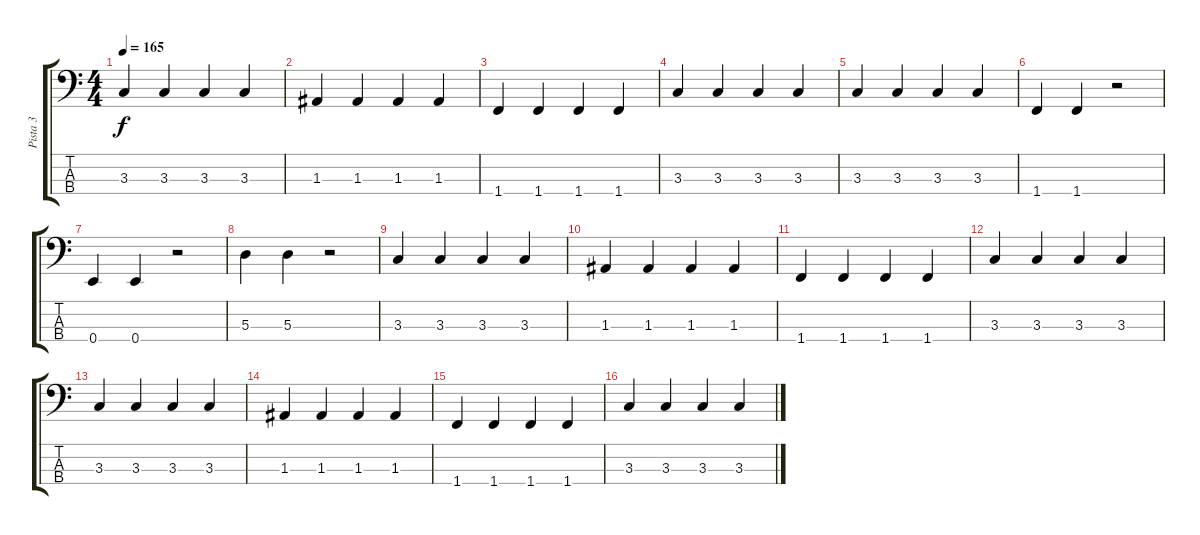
\track ("Pista 3" "Pista 3") {instrument electricbassfinger}
\staff {score tabs}
\tuning (G2 D2 A1 E1) {hide}
\ts (4 4)
\tempo 165
\clef f4
\ks c
3.3.4{dy f} 3.3.4 3.3.4 3.3.4 |
1.3.4 1.3.4 1.3.4 1.3.4 |
1.4.4 1.4.4 1.4.4 1.4.4 |
3.3.4 3.3.4 3.3.4 3.3.4 |
3.3.4 3.3.4 3.3.4 3.3.4 |
1.4.4 1.4.4 r.2 |
0.4.4 0.4.4 r.2 |
5.3.4 5.3.4 r.2 |
3.3.4 3.3.4 3.3.4 3.3.4 |
1.3.4 1.3.4 1.3.4 1.3.4 |
1.4.4 1.4.4 1.4.4 1.4.4 |
3.3.4 3.3.4 3.3.4 3.3.4 |
3.3.4 3.3.4 3.3.4 3.3.4 |
1.3.4 1.3.4 1.3.4 1.3.4 |
1.4.4 1.4.4 1.4.4 1.4.4 |
3.3.4 3.3.4 3.3.4 3.3.4
